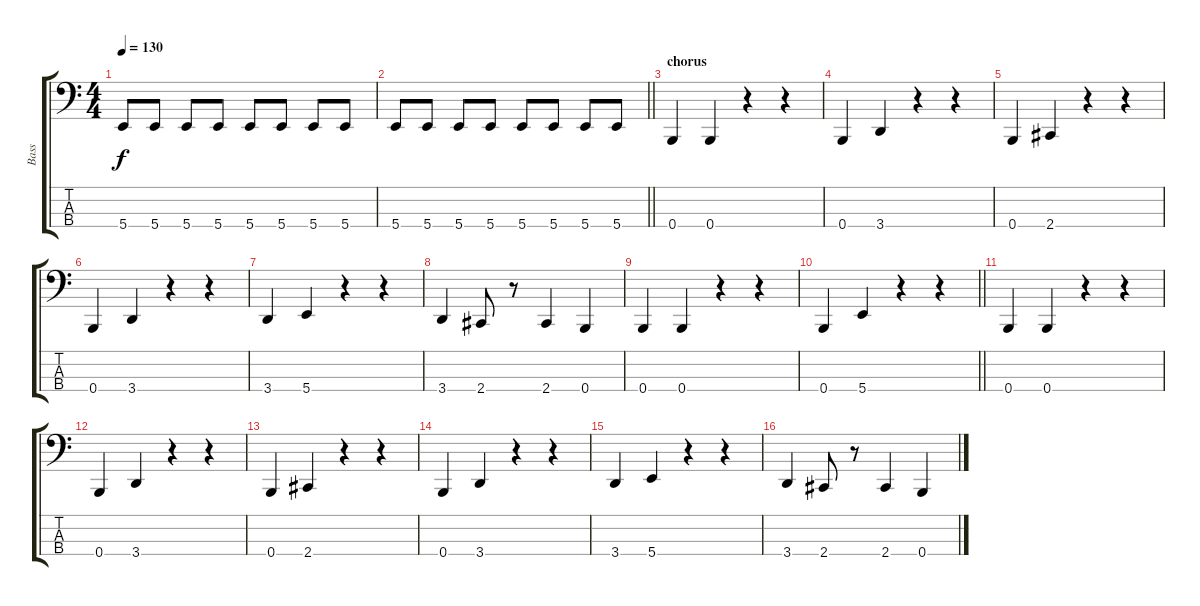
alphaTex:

\track ("Bass" "Bass") {instrument electricbassfinger}
\staff {score tabs}
\tuning (E2 B1 Gb1 B0) {hide}
\ts (4 4)
\tempo 130
\clef f4
\ks c
5.4.8{dy f} 5.4.8 5.4.8 5.4.8 5.4.8 5.4.8 5.4.8 5.4.8 |
\barLineRight lightlight
5.4.8 5.4.8 5.4.8 5.4.8 5.4.8 5.4.8 5.4.8 5.4.8 |
\section ("" "chorus")
0.4.4 0.4.4 r.4 r.4 |
0.4.4 3.4.4 r.4 r.4 |
0.4.4 2.4.4 r.4 r.4 |
0.4.4 3.4.4 r.4 r.4 |
3.4.4 5.4.4 r.4 r.4 |
3.4.4 2.4.8 r.8 2.4.4 0.4.4 |
0.4.4 0.4.4 r.4 r.4 |
\barLineRight lightlight
0.4.4 5.4.4 r.4 r.4 |
0.4.4 0.4.4 r.4 r.4 |
0.4.4 3.4.4 r.4 r.4 |
0.4.4 2.4.4 r.4 r.4 |
0.4.4 3.4.4 r.4 r.4 |
3.4.4 5.4.4 r.4 r.4 |
3.4.4 2.4.8 r.8 2.4.4 0.4.4
